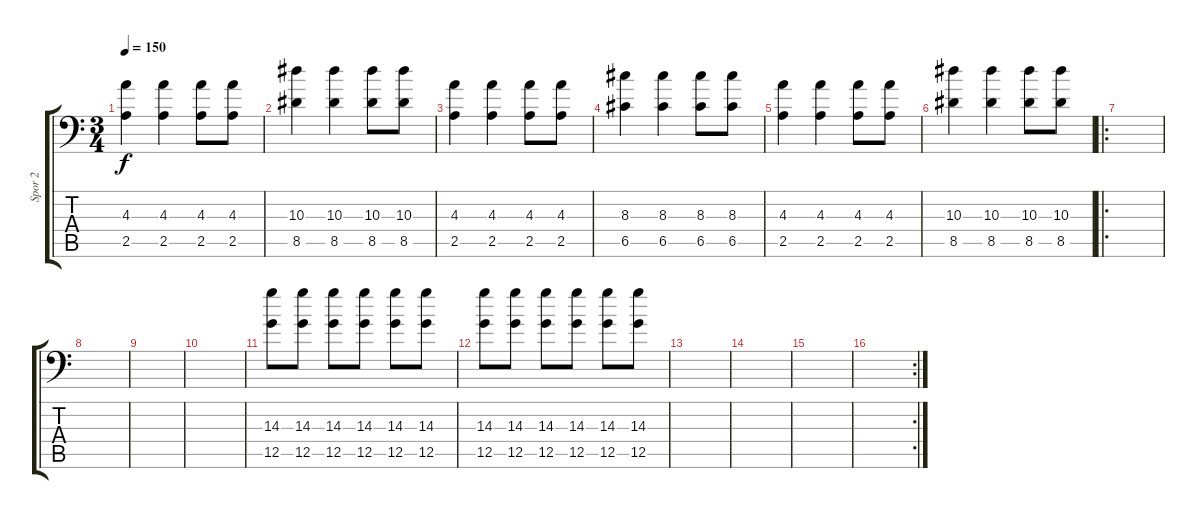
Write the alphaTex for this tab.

\track ("Spor 2" "Spor 2") {instrument overdrivenguitar}
\staff {score tabs}
\tuning (D4 A3 F3 C3 G2 A1) {hide}
\ts (3 4)
\tempo 150
\clef f4
\ks c
(4.3 2.5).4{dy f} (4.3 2.5).4 (4.3 2.5).8 (4.3 2.5).8 |
(10.3 8.5).4 (10.3 8.5).4 (10.3 8.5).8 (10.3 8.5).8 |
(4.3 2.5).4 (4.3 2.5).4 (4.3 2.5).8 (4.3 2.5).8 |
(8.3 6.5).4 (8.3 6.5).4 (8.3 6.5).8 (8.3 6.5).8 |
(4.3 2.5).4 (4.3 2.5).4 (4.3 2.5).8 (4.3 2.5).8 |
(10.3 8.5).4 (10.3 8.5).4 (10.3 8.5).8 (10.3 8.5).8 |
\ro
|
|
|
|
(14.3 12.5).8 (14.3 12.5).8 (14.3 12.5).8 (14.3 12.5).8 (14.3 12.5).8 (14.3 12.5).8 |
(14.3 12.5).8 (14.3 12.5).8 (14.3 12.5).8 (14.3 12.5).8 (14.3 12.5).8 (14.3 12.5).8 |
|
|
|
\rc 2
